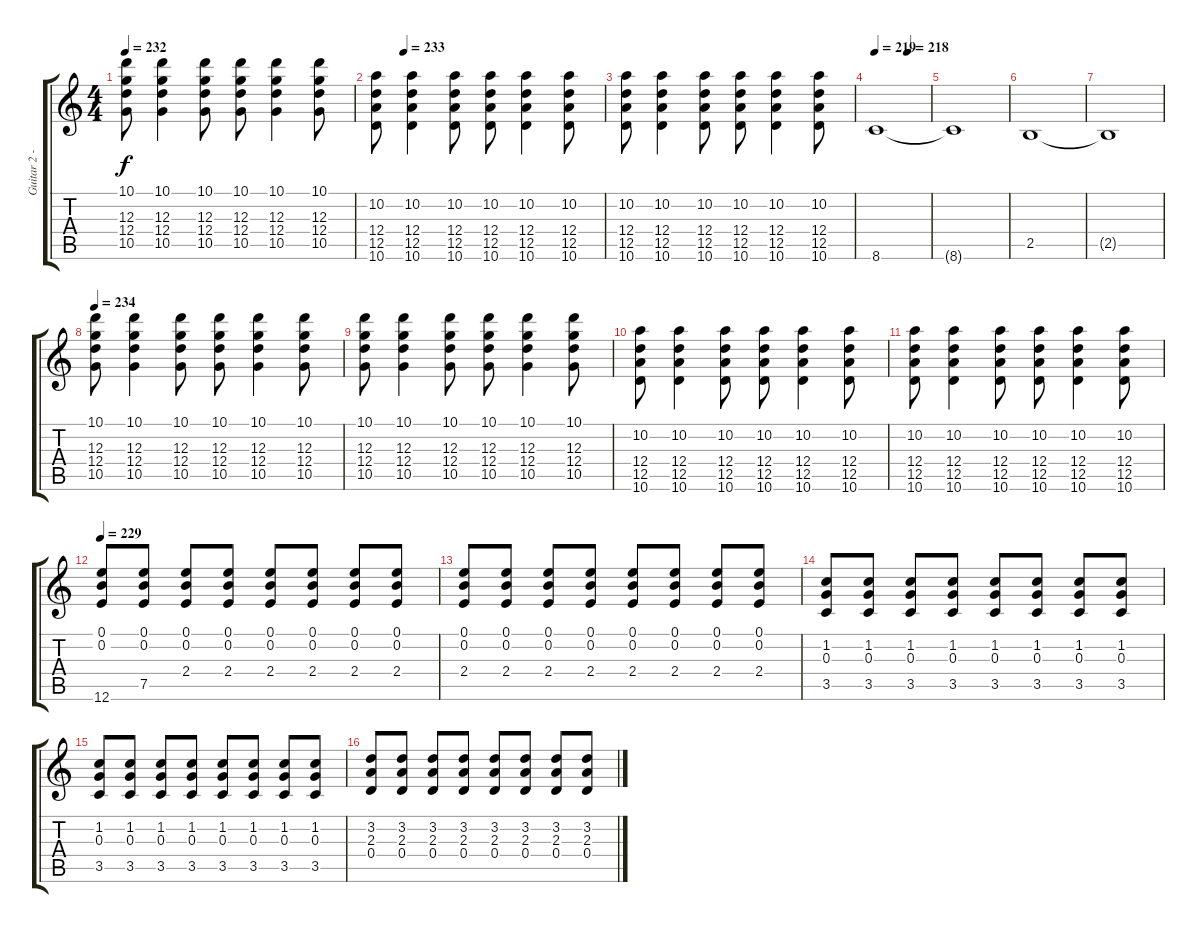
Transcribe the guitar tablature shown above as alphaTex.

\track ("Guitar 2 - Eric Melvin" "Guitar 2 -") {instrument distortionguitar}
\staff {score tabs}
\tuning (E4 B3 G3 D3 A2 E2) {hide}
\ts (4 4)
\tempo 232
\clef g2
\ks c
(10.1 12.3 12.4 10.5).8{dy f} (10.1 12.3 12.4 10.5).4 (10.1 12.3 12.4 10.5).8 (10.1 12.3 12.4 10.5).8 (10.1 12.3 12.4 10.5).4 (10.1 12.3 12.4 10.5).8 |
\tempo (233 0.125)
(10.2 12.4 12.5 10.6).8 (10.2 12.4 12.5 10.6).4 (10.2 12.4 12.5 10.6).8 (10.2 12.4 12.5 10.6).8 (10.2 12.4 12.5 10.6).4 (10.2 12.4 12.5 10.6).8 |
(10.2 12.4 12.5 10.6).8 (10.2 12.4 12.5 10.6).4 (10.2 12.4 12.5 10.6).8 (10.2 12.4 12.5 10.6).8 (10.2 12.4 12.5 10.6).4 (10.2 12.4 12.5 10.6).8 |
\tempo 219
\tempo (218 0.59375)
8.6.1 |
8.6{t}.1 |
2.5.1 |
2.5{t}.1 |
\tempo 234
(10.1 12.3 12.4 10.5).8 (10.1 12.3 12.4 10.5).4 (10.1 12.3 12.4 10.5).8 (10.1 12.3 12.4 10.5).8 (10.1 12.3 12.4 10.5).4 (10.1 12.3 12.4 10.5).8 |
(10.1 12.3 12.4 10.5).8 (10.1 12.3 12.4 10.5).4 (10.1 12.3 12.4 10.5).8 (10.1 12.3 12.4 10.5).8 (10.1 12.3 12.4 10.5).4 (10.1 12.3 12.4 10.5).8 |
(10.2 12.4 12.5 10.6).8 (10.2 12.4 12.5 10.6).4 (10.2 12.4 12.5 10.6).8 (10.2 12.4 12.5 10.6).8 (10.2 12.4 12.5 10.6).4 (10.2 12.4 12.5 10.6).8 |
(10.2 12.4 12.5 10.6).8 (10.2 12.4 12.5 10.6).4 (10.2 12.4 12.5 10.6).8 (10.2 12.4 12.5 10.6).8 (10.2 12.4 12.5 10.6).4 (10.2 12.4 12.5 10.6).8 |
\tempo 229
(0.1 0.2 12.6).8 (0.1 0.2 7.5).8 (0.1 0.2 2.4).8 (0.1 0.2 2.4).8 (0.1 0.2 2.4).8 (0.1 0.2 2.4).8 (0.1 0.2 2.4).8 (0.1 0.2 2.4).8 |
(0.1 0.2 2.4).8 (0.1 0.2 2.4).8 (0.1 0.2 2.4).8 (0.1 0.2 2.4).8 (0.1 0.2 2.4).8 (0.1 0.2 2.4).8 (0.1 0.2 2.4).8 (0.1 0.2 2.4).8 |
(1.2 0.3 3.5).8 (1.2 0.3 3.5).8 (1.2 0.3 3.5).8 (1.2 0.3 3.5).8 (1.2 0.3 3.5).8 (1.2 0.3 3.5).8 (1.2 0.3 3.5).8 (1.2 0.3 3.5).8 |
(1.2 0.3 3.5).8 (1.2 0.3 3.5).8 (1.2 0.3 3.5).8 (1.2 0.3 3.5).8 (1.2 0.3 3.5).8 (1.2 0.3 3.5).8 (1.2 0.3 3.5).8 (1.2 0.3 3.5).8 |
(3.2 2.3 0.4).8 (3.2 2.3 0.4).8 (3.2 2.3 0.4).8 (3.2 2.3 0.4).8 (3.2 2.3 0.4).8 (3.2 2.3 0.4).8 (3.2 2.3 0.4).8 (3.2 2.3 0.4).8
